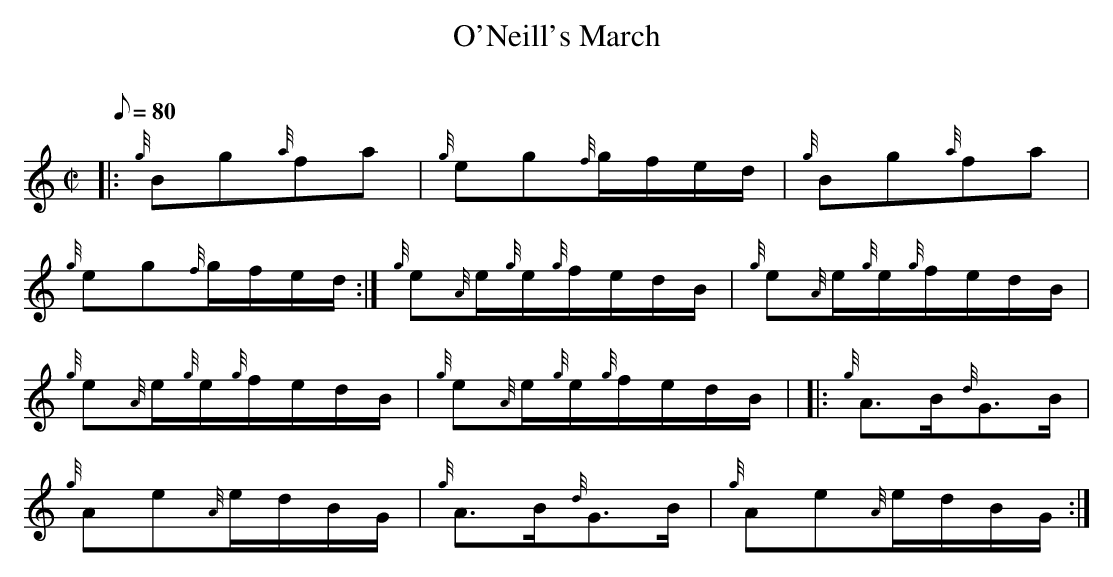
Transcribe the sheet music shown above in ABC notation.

X:1
T:O'Neill's March
M:C|
L:1/8
Q:80
C:
K:HP
|: {g}Bg{a}fa|
{g}eg{f}g/2f/2e/2d/2|
{g}Bg{a}fa|  !
{g}eg{f}g/2f/2e/2d/2:|
{g}e{A}e/2{g}e/2{g}f/2e/2d/2B/2|
{g}e{A}e/2{g}e/2{g}f/2e/2d/2B/2|  !
{g}e{A}e/2{g}e/2{g}f/2e/2d/2B/2|
{g}e{A}e/2{g}e/2{g}f/2e/2d/2B/2| |:
{g}A3/2B/2{d}G3/2B/2|  !
{g}Ae{A}e/2d/2B/2G/2|
{g}A3/2B/2{d}G3/2B/2|
{g}Ae{A}e/2d/2B/2G/2:|  !
